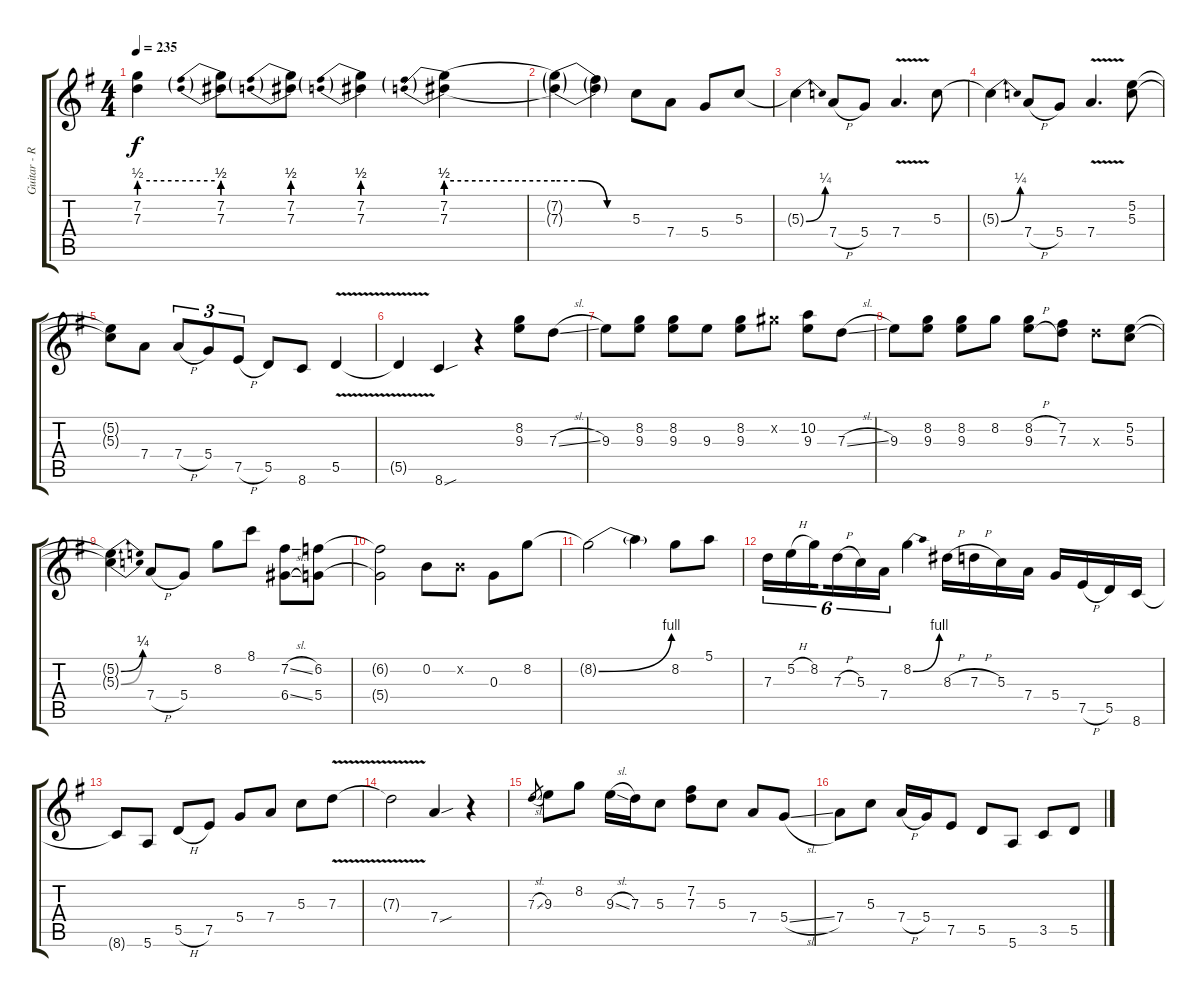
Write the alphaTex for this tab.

\track ("Guitar - Rowan Robertson" "Guitar - R") {instrument distortionguitar}
\staff {score tabs}
\tuning (E4 B3 G3 D3 A2 E2) {hide}
\ts (4 4)
\tempo 235
\clef g2
\ks g
(7.2{be (hold 0 2 60 2) t} 7.3{t}).4{dy f} (7.2{be (prebend 0 2 60 2)} 7.3{be (prebend 0 2 60 2)}).8 (7.2{be (prebend 0 2 60 2)} 7.3{be (prebend 0 2 60 2)}).8 (7.2{be (prebend 0 2 60 2)} 7.3{be (prebend 0 2 60 2)}).4 (7.2{be (prebend 0 2 60 2)} 7.3{be (prebend 0 2 60 2)}).4 |
(7.2{be (custom 0 2 20 2 40 0 60 0) t} 7.3{be (custom 0 2 20 2 40 0 60 0) t}).4 (7.2{t} 7.3{t}).4 5.3.8 7.4.8 5.4.8 5.3.8 |
5.3{be (bend 0 0 60 1) t}.4 7.4{h}.8 5.4.8 7.4{v}.4{d} 5.3.8 |
5.3{be (bend 0 0 60 1) t}.4 7.4{h}.8 5.4.8 7.4{v}.4{d} (5.2 5.3).8 |
(5.2{t} 5.3{t}).8 7.4.8 7.4{h}.8{tu (3 2)} 5.4.8{tu (3 2)} 7.5{h}.8{tu (3 2)} 5.5.8 8.6.8 5.5{v}.4 |
5.5{v t}.4 8.6{sou}.4 r.4 (8.2 9.3).8 7.3{sl}.8 |
9.3.8 (8.2 9.3).8 (8.2 9.3).8 9.3.8 (8.2 9.3).8 9.2{x}.8 (10.2 9.3).8 7.3{sl}.8 |
9.3.8 (8.2 9.3).8 (8.2 9.3).8 8.2.8 (8.2{h} 9.3{h}).8 (7.2 7.3).8 7.3{x}.8 (5.2 5.3).8 |
(5.2{be (bend 0 0 60 1) t} 5.3{be (bend 0 0 60 1) t}).4 7.4{h}.8 5.4.8 8.2.8 8.1.8 (7.2{sl} 6.4{sl}).8 (6.2 5.4).8 |
(6.2{t} 5.4{t}).2 0.2.8 0.2{x}.8 0.3.8 8.2.8 |
8.2{be (bend 0 0 60 4) t}.2 8.2{t}.4 8.2.8 5.1.8 |
7.3.16{tu (6 4)} 5.2{h}.16{tu (6 4)} 8.2.16{tu (6 4) beam splitsecondary} 7.3{h}.16{tu (6 4)} 5.3.16{tu (6 4)} 7.4.16{tu (6 4)} 8.2{be (bend 0 0 60 4)}.4 8.3{h}.16 7.3{h}.16 5.3.16 7.4.16 5.4.16 7.5{h}.16 5.5.16 8.6.16 |
8.6{t}.8 5.6.8 5.5{h}.8 7.5.8 5.4.8 7.4.8 5.3.8 7.3{v}.8 |
7.3{v t}.2 7.4{sou}.4 r.4 |
7.3{sl}.8{gr} 9.3.8 8.2.8 9.3{sl}.16 7.3.16 5.3.8 (7.2 7.3).8 5.3.8 7.4.8 5.4{sl}.8 |
7.4.8 5.3.8 7.4{h}.16 5.4.16 7.5.8 5.5.8 5.6.8 3.5.8 5.5{sl}.8
